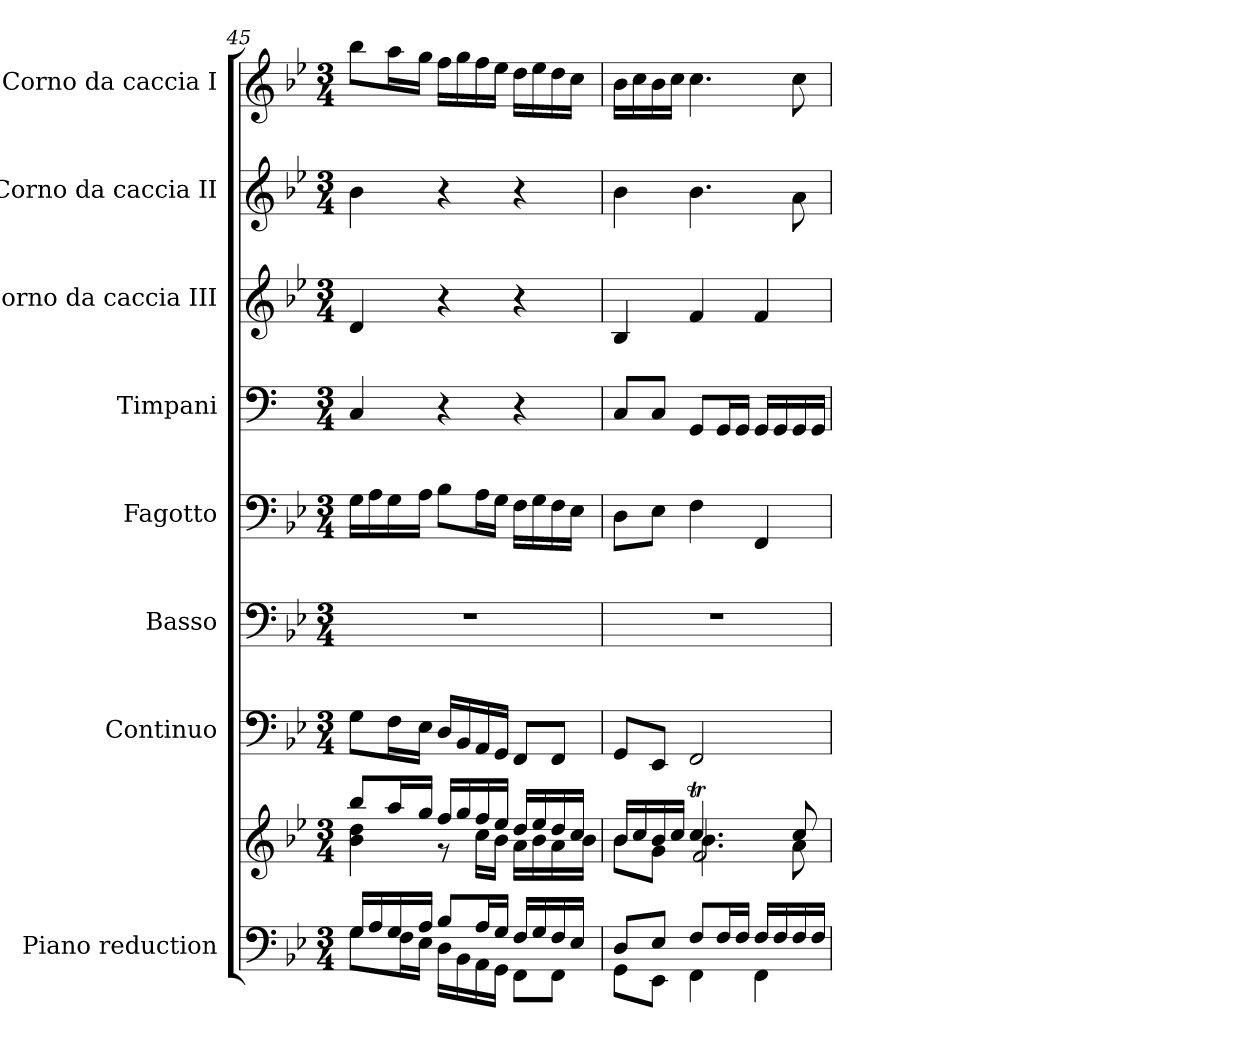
**kern	**kern	**kern	**kern	**kern	**kern	**kern	**kern	**kern
*part8	*part8	*part7	*part6	*part5	*part4	*part3	*part2	*part1
*staff9	*staff8	*staff7	*staff6	*staff5	*staff4	*staff3	*staff2	*staff1
*I"Piano reduction	*	*I"Continuo	*I"Basso	*I"Fagotto	*I"Timpani	*I"Corno da caccia III	*I"Corno da caccia II	*I"Corno da caccia I
*I'Pno	*	*	*	*	*I'Timp	*	*	*
*clefF4	*clefG2	*clefF4	*clefF4	*clefF4	*clefF4	*clefG2	*clefG2	*clefG2
*	*	*	*	*	*ITrd1c2	*ITrd8c14	*ITrd8c14	*ITrd8c14
*k[b-e-]	*k[b-e-]	*k[b-e-]	*k[b-e-]	*k[b-e-]	*k[b-e-]	*k[b-e-]	*k[b-e-]	*k[b-e-]
*M3/4	*M3/4	*M3/4	*M3/4	*M3/4	*M3/4	*M3/4	*M3/4	*M3/4
=45	=45	=45	=45	=45	=45	=45	=45	=45
*^	*^	*	*	*	*	*	*	*
16G/LL	8G\L	8bb-/L	4b-\ 4dd\	8G\L	2.r	16G\LL	4BB-/	4D/	4B-\	8b-\L
16A/	.	.	.	.	.	16A\	.	.	.	.
16G/	16F\L	16aa/L	.	16F\L	.	16G\	.	.	.	16a\L
16A/JJ	16E-\JJ	16gg/JJ	.	16E-\JJ	.	16A\JJ	.	.	.	16g\JJ
8B-/L	16D\LL	16ff/LL	8r	16D/LL	.	8B-\L	4r	4r	4r	16f\LL
.	16BB-\	16gg/	.	16BB-/	.	.	.	.	.	16g\
16A/L	16AA\	16ff/	16cc\LL	16AA/	.	16A\L	.	.	.	16f\
16G/JJ	16GG\JJ	16ee-/JJ	16b-\JJ	16GG/JJ	.	16G\JJ	.	.	.	16e-\JJ
16F/LL	8FF\L	16dd/LL	16a\LL	8FF/L	.	16F\LL	4r	4r	4r	16d\LL
16G/	.	16ee-/	16b-\	.	.	16G\	.	.	.	16e-\
16F/	8FF\J	16dd/	16a\	8FF/J	.	16F\	.	.	.	16d\
16E-/JJ	.	16cc/JJ	16b-\JJ	.	.	16E-\JJ	.	.	.	16c\JJ
=46	=46	=46	=46	=46	=46	=46	=46	=46	=46	=46
*	*	*	*^	*	*	*	*	*	*	*
8D/L	8GG\L	16b-/LL	8b-\L	4ryy	8GG/L	2.r	8D\L	8BB-/L	4BB-/	4B-\	16B-\LL
.	.	16cc/	.	.	.	.	.	.	.	.	16c\
8E-/J	8EE-\J	16b-/	8g\J	.	8EE-/J	.	8E-\J	8BB-/J	.	.	16B-\
.	.	16cc/JJ	.	.	.	.	.	.	.	.	16c\JJ
8F/L	4FF\	4.ccT/	4.b-\	2f/	2FF/	.	4F\	8FF/L	4F/	4.B-\	4.c\
16F/L	.	.	.	.	.	.	.	16FF/L	.	.	.
16F/JJ	.	.	.	.	.	.	.	16FF/JJ	.	.	.
16F/LL	4FF\	.	.	.	.	.	4FF/	16FF/LL	4F/	.	.
16F/	.	.	.	.	.	.	.	16FF/	.	.	.
16F/	.	8cc/	8a\	.	.	.	.	16FF/	.	8A\	8c\
16F/JJ	.	.	.	.	.	.	.	16FF/JJ	.	.	.
*v	*v	*	*	*	*	*	*	*	*	*	*
*	*v	*v	*v	*	*	*	*	*	*	*
=	=	=	=	=	=	=	=	=
*-	*-	*-	*-	*-	*-	*-	*-	*-
